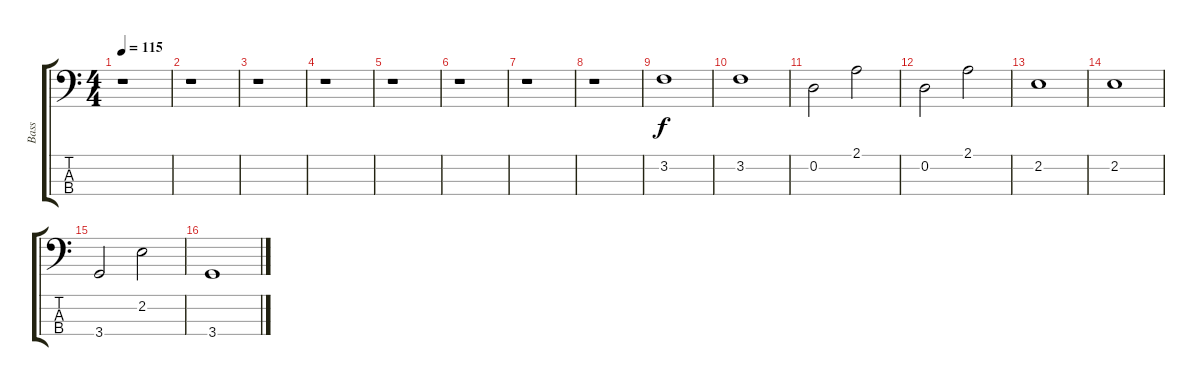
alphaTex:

\track ("Bass" "Bass") {instrument acousticbass}
\staff {score tabs}
\tuning (G2 D2 A1 E1) {hide}
\ts (4 4)
\tempo 115
\clef f4
\ks c
r.1{dy f} |
r.1 |
r.1 |
r.1 |
r.1 |
r.1 |
r.1 |
r.1 |
3.2.1 |
3.2.1 |
0.2.2 2.1.2 |
0.2.2 2.1.2 |
2.2.1 |
2.2.1 |
3.4.2 2.2.2 |
3.4.1
